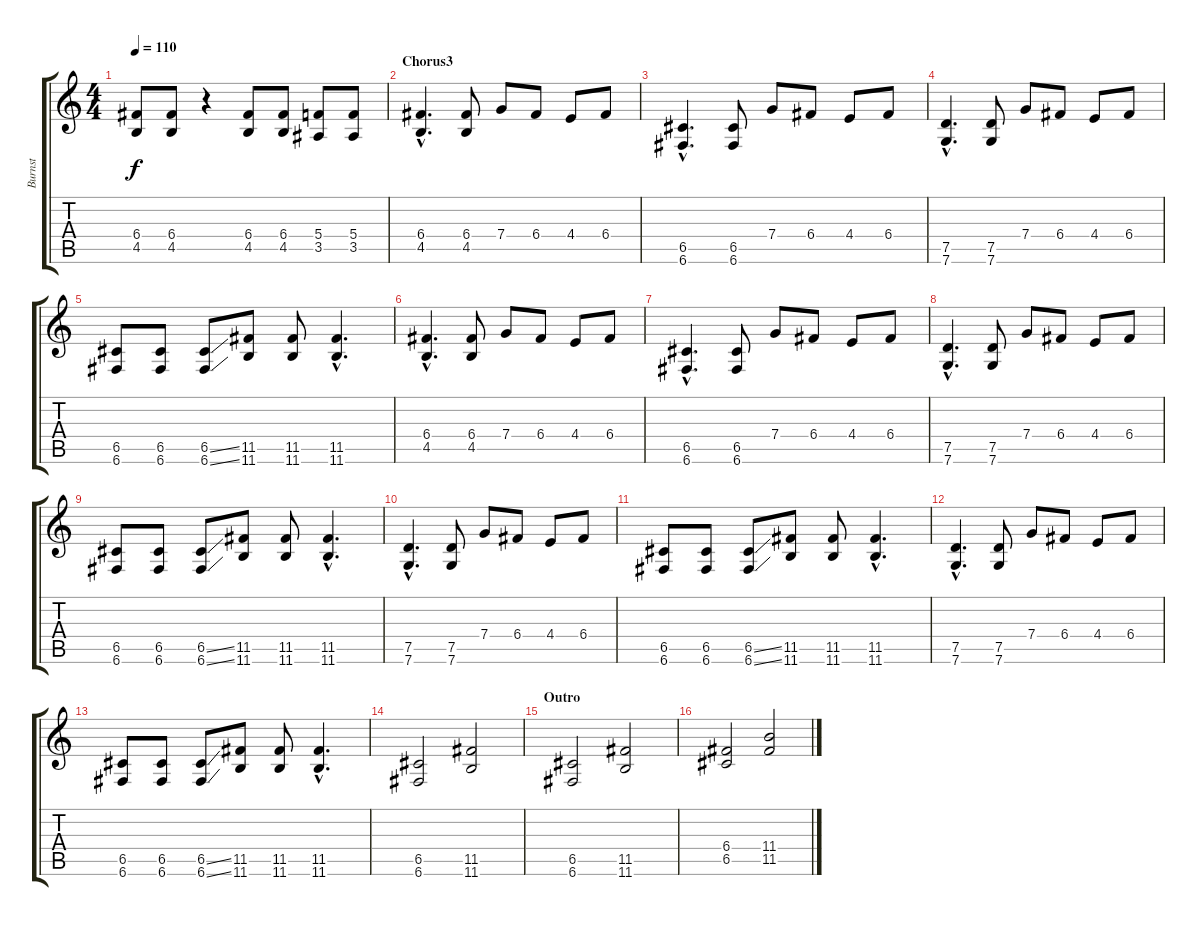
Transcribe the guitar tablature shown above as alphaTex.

\track ("Burnst" "Burnst") {instrument distortionguitar}
\staff {score tabs}
\tuning (D4 A3 F3 C3 G2 C2) {hide}
\ts (4 4)
\tempo 110
\clef g2
\ks c
(6.4 4.5).8{dy f} (6.4 4.5).8 r.4 (6.4 4.5).8 (6.4 4.5).8 (5.4 3.5).8 (5.4 3.5).8 |
\section ("" "Chorus3")
(6.4{hac} 4.5{hac}).4{d} (6.4 4.5).8 7.4.8 6.4.8 4.4.8 6.4.8 |
(6.5{hac} 6.6{hac}).4{d} (6.5 6.6).8 7.4.8 6.4.8 4.4.8 6.4.8 |
(7.5{hac} 7.6{hac}).4{d} (7.5 7.6).8 7.4.8 6.4.8 4.4.8 6.4.8 |
(6.5 6.6).8 (6.5 6.6).8 (6.5{ss} 6.6{ss}).8 (11.5 11.6).8 (11.5 11.6).8 (11.5{hac} 11.6{hac}).4{d} |
(6.4{hac} 4.5{hac}).4{d} (6.4 4.5).8 7.4.8 6.4.8 4.4.8 6.4.8 |
(6.5{hac} 6.6{hac}).4{d} (6.5 6.6).8 7.4.8 6.4.8 4.4.8 6.4.8 |
(7.5{hac} 7.6{hac}).4{d} (7.5 7.6).8 7.4.8 6.4.8 4.4.8 6.4.8 |
(6.5 6.6).8 (6.5 6.6).8 (6.5{ss} 6.6{ss}).8 (11.5 11.6).8 (11.5 11.6).8 (11.5{hac} 11.6{hac}).4{d} |
(7.5{hac} 7.6{hac}).4{d} (7.5 7.6).8 7.4.8 6.4.8 4.4.8 6.4.8 |
(6.5 6.6).8 (6.5 6.6).8 (6.5{ss} 6.6{ss}).8 (11.5 11.6).8 (11.5 11.6).8 (11.5{hac} 11.6{hac}).4{d} |
(7.5{hac} 7.6{hac}).4{d} (7.5 7.6).8 7.4.8 6.4.8 4.4.8 6.4.8 |
(6.5 6.6).8 (6.5 6.6).8 (6.5{ss} 6.6{ss}).8 (11.5 11.6).8 (11.5 11.6).8 (11.5{hac} 11.6{hac}).4{d} |
(6.5 6.6).2 (11.5 11.6).2 |
\section ("" "Outro")
(6.5 6.6).2 (11.5 11.6).2 |
(6.4 6.5).2 (11.4 11.5).2
